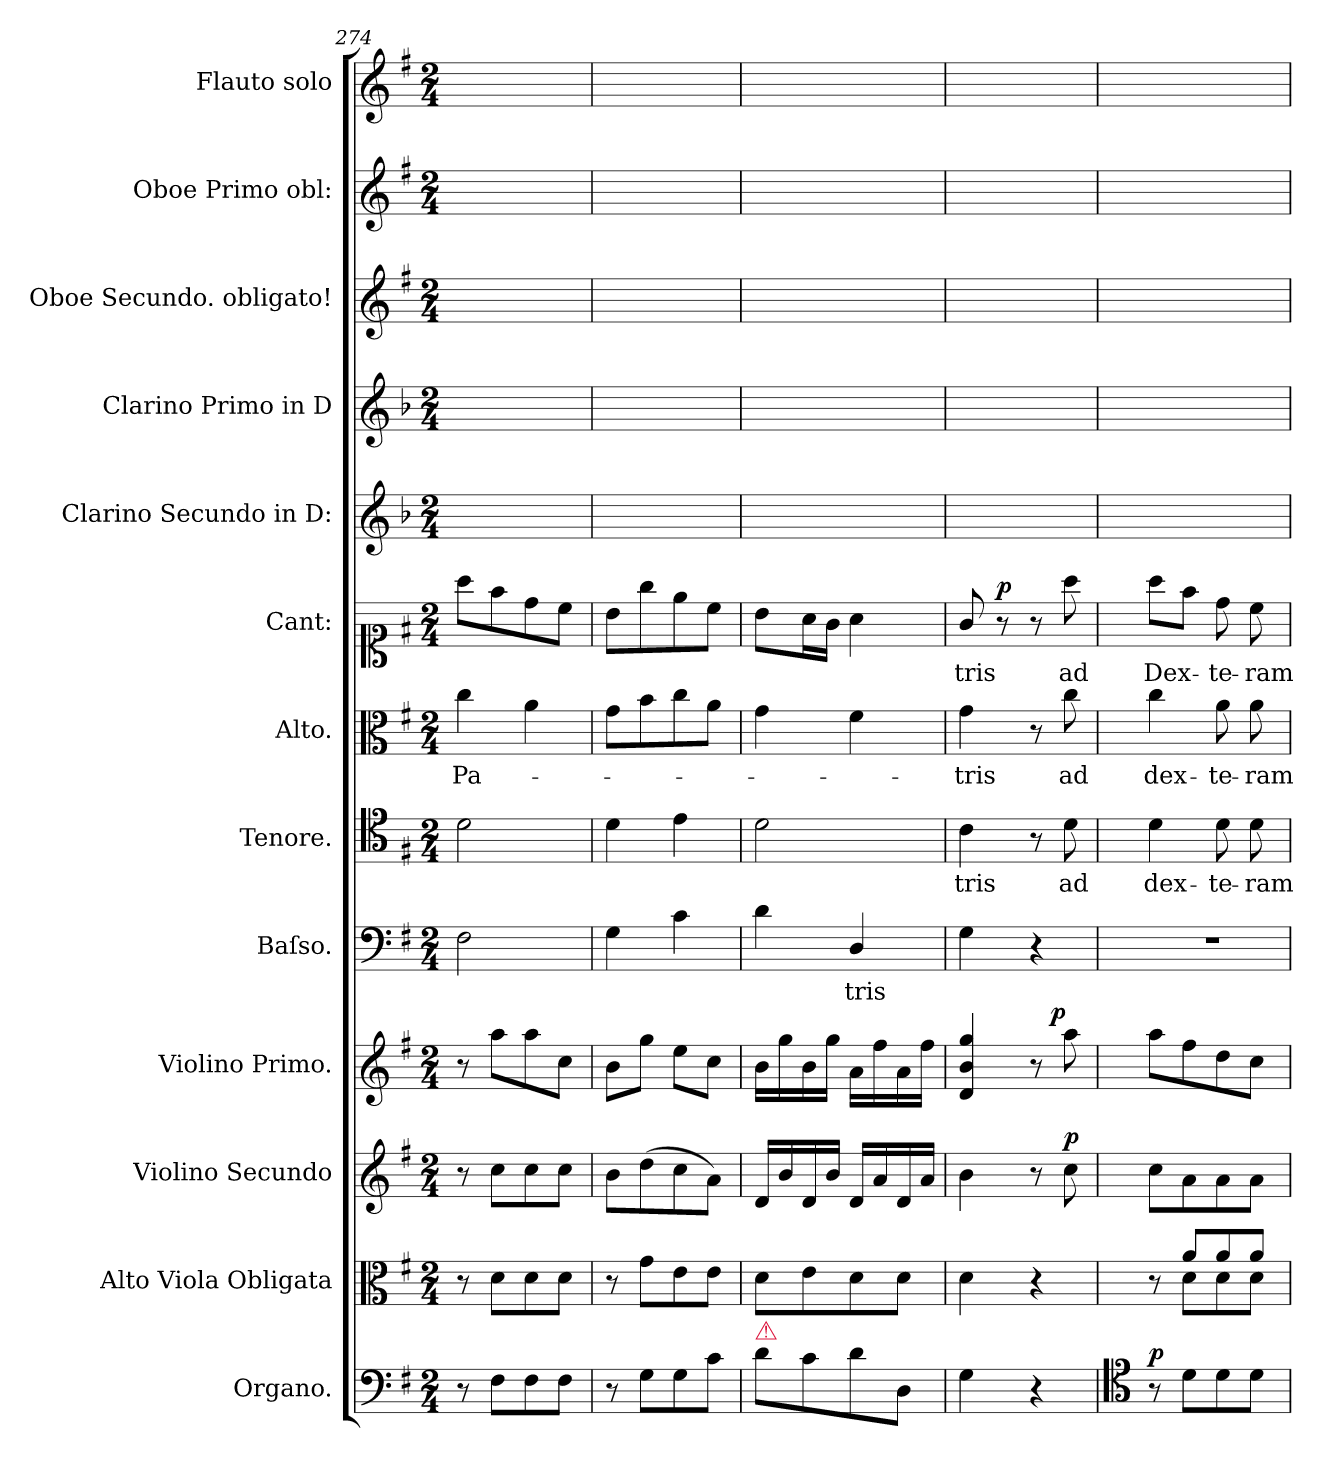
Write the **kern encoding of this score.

**kern	**dynam	**kern	**kern	**dynam	**kern	**dynam	**kern	**text	**kern	**text	**kern	**text	**kern	**text	**dynam	**kern	**kern	**kern	**kern	**kern
*part13	*part13	*part12	*part11	*part11	*part10	*part10	*part9	*part9	*part8	*part8	*part7	*part7	*part6	*part6	*part6	*part5	*part4	*part3	*part2	*part1
*staff13	*staff13	*staff12	*staff11	*staff11	*staff10	*staff10	*staff9	*staff9	*staff8	*staff8	*staff7	*staff7	*staff6	*staff6	*staff6	*staff5	*staff4	*staff3	*staff2	*staff1
*I"Organo.	*	*I"Alto Viola Obligata	*I"Violino Secundo	*	*I"Violino Primo.	*	*I"Baſso.	*	*I"Tenore.	*	*I"Alto.	*	*I"Cant:	*	*	*I"Clarino Secundo in D:	*I"Clarino Primo in D	*I"Oboe Secundo. obligato!	*I"Oboe Primo obl:	*I"Flauto solo
*I'org	*	*I'Vla	*I'vl 2	*	*I'vl 1	*	*I'B	*	*I'T	*	*I'A	*	*	*	*	*I'clno 2	*I'clno 1	*I'ob 2	*I'ob 1	*I'fl
*clefF4	*	*clefC3	*clefG2	*	*clefG2	*	*clefF4	*	*clefC4	*	*clefC3	*	*clefC1	*	*	*clefG2	*clefG2	*clefG2	*clefG2	*clefG2
*	*	*	*	*	*	*	*	*	*	*	*	*	*	*	*	*ITrd-1c-2	*ITrd-1c-2	*	*	*
*k[f#]	*	*k[f#]	*k[f#]	*	*k[f#]	*	*k[f#]	*	*k[f#]	*	*k[f#]	*	*k[f#]	*	*	*k[f#]	*k[f#]	*k[f#]	*k[f#]	*k[f#]
*G:	*	*G:	*	*	*	*	*G:	*	*	*	*	*	*	*	*	*G:	*G:	*G:	*G:	*G:
*M2/4	*	*M2/4	*M2/4	*	*M2/4	*	*M2/4	*	*M2/4	*	*M2/4	*	*M2/4	*	*	*M2/4	*M2/4	*M2/4	*M2/4	*M2/4
=274	=274	=274	=274	=274	=274	=274	=274	=274	=274	=274	=274	=274	=274	=274	=274	=274	=274	=274	=274	=274
8r	.	8r	8r	.	8r	.	2F#\	.	2d\	.	4cc\	Pa-	8aa\L	.	.	2ryy	2ryy	2ryy	2ryy	2ryy
8F#\L	.	8d\L	8cc\L	.	8aa\L	.	.	.	.	.	.	.	8ff#\	.	.	.	.	.	.	.
8F#\	.	8d\	8cc\	.	8aa\	.	.	.	.	.	4a\	.	8dd\	.	.	.	.	.	.	.
8F#\J	.	8d\J	8cc\J	.	8cc\J	.	.	.	.	.	.	.	8cc\J	.	.	.	.	.	.	.
=275	=275	=275	=275	=275	=275	=275	=275	=275	=275	=275	=275	=275	=275	=275	=275	=275	=275	=275	=275	=275
8r	.	8r	8b\L	.	8b\L	.	4G\	.	4d\	.	8g\L	.	8b\L	.	.	2ryy	2ryy	2ryy	2ryy	2ryy
8G\L	.	8g\L	(>8dd\	.	8gg\J	.	.	.	.	.	8b\	.	8gg\	.	.	.	.	.	.	.
8G\	.	8e\	8cc\	.	8ee\L	.	4c\	.	4e\	.	8cc\	.	8ee\	.	.	.	.	.	.	.
8c\J	.	8e\J	8a\J)	.	8cc\J	.	.	.	.	.	8a\J	.	8cc\J	.	.	.	.	.	.	.
=276	=276	=276	=276	=276	=276	=276	=276	=276	=276	=276	=276	=276	=276	=276	=276	=276	=276	=276	=276	=276
!LO:TX:a:color=crimson:t=⚠	!	!	!	!	!	!	!	!	!	!	!	!	!	!	!	!	!	!	!	!
8d\L	.	8d\L	16d/LL	.	16b\LL	.	4d\	.	2d\	.	4g\	.	8b\L	.	.	2ryy	2ryy	2ryy	2ryy	2ryy
.	.	.	16b/	.	16gg\	.	.	.	.	.	.	.	.	.	.	.	.	.	.	.
8c\	.	8e\	16d/	.	16b\	.	.	.	.	.	.	.	16a\L	.	.	.	.	.	.	.
.	.	.	16b/JJ	.	16gg\JJ	.	.	.	.	.	.	.	16g\JJ	.	.	.	.	.	.	.
8d\	.	8d\	16d/LL	.	16a\LL	.	4D/	-tris	.	.	4f#\	.	4a\	.	.	.	.	.	.	.
.	.	.	16a/	.	16ff#\	.	.	.	.	.	.	.	.	.	.	.	.	.	.	.
8D/J	.	8d\J	16d/	.	16a\	.	.	.	.	.	.	.	.	.	.	.	.	.	.	.
.	.	.	16a/JJ	.	16ff#\JJ	.	.	.	.	.	.	.	.	.	.	.	.	.	.	.
=277	=277	=277	=277	=277	=277	=277	=277	=277	=277	=277	=277	=277	=277	=277	=277	=277	=277	=277	=277	=277
4G\	.	4d\	4b\	.	4d/ 4b/ 4gg/	.	4G\	.	4c\	-tris	4g\	-tris	8g/	-tris	.	2ryy	2ryy	2ryy	2ryy	2ryy
!	!	!	!	!	!	!	!	!	!	!	!	!	!	!	!LO:DY:a	!	!	!	!	!
.	.	.	.	.	.	.	.	.	.	.	.	.	8r	.	p	.	.	.	.	.
4r	.	4r	8r	.	8r	.	4r	.	8r	.	8r	.	8r	.	.	.	.	.	.	.
!	!	!	!	!LO:DY:a	!	!LO:DY:a:rj	!	!	!	!	!	!	!	!	!	!	!	!	!	!
.	.	.	8cc\	p	8aa\	p	.	.	8d\	ad	8cc\	ad	8aa\	ad	.	.	.	.	.	.
=278	=278	=278	=278	=278	=278	=278	=278	=278	=278	=278	=278	=278	=278	=278	=278	=278	=278	=278	=278	=278
*clefC4	*	*	*	*	*	*	*	*	*	*	*	*	*	*	*	*	*	*	*	*
*	*	*^	*	*	*	*	*	*	*	*	*	*	*	*	*	*	*	*	*	*
!	!LO:DY:a	!	!	!	!	!	!	!LO:N:vis=0	!	!	!	!	!	!	!	!	!	!	!	!	!
8r	p	8r	8ryy	8cc\L	.	8aa\L	.	2r	.	4d\	dex-	4cc\	dex-	8aa\L	Dex-	.	2ryy	2ryy	2ryy	2ryy	2ryy
8d\L	.	8a/L	8d\L	8a\	.	8ff#\	.	.	.	.	.	.	.	8ff#\J	.	.	.	.	.	.	.
8d\	.	8a/	8d\	8a\	.	8dd\	.	.	.	8d\	-te-	8a\	-te-	8dd\	-te-	.	.	.	.	.	.
8d\J	.	8a/J	8d\J	8a\J	.	8cc\J	.	.	.	8d\	-ram	8a\	-ram	8cc\	-ram	.	.	.	.	.	.
*	*	*v	*v	*	*	*	*	*	*	*	*	*	*	*	*	*	*	*	*	*	*
=	=	=	=	=	=	=	=	=	=	=	=	=	=	=	=	=	=	=	=	=
*-	*-	*-	*-	*-	*-	*-	*-	*-	*-	*-	*-	*-	*-	*-	*-	*-	*-	*-	*-	*-
